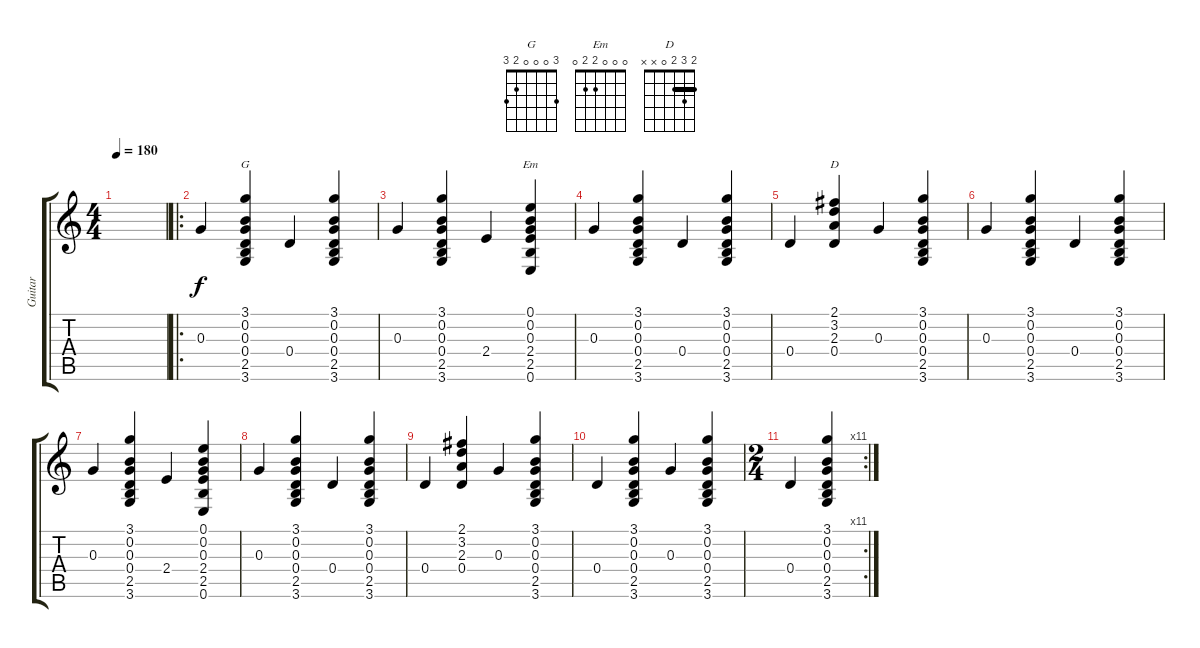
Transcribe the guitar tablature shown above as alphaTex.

\track ("Guitar" "Guitar") {instrument acousticguitarnylon}
\staff {score tabs}
\tuning (E4 B3 G3 D3 A2 E2) {hide}
\chord ("G" 3 0 0 0 2 3)
\chord ("Em" 0 0 0 2 2 0)
\chord ("D" 2 3 2 0 x x) {barre 2}
\ts (4 4)
\tempo 180
\clef g2
\ks c
|
\ro
0.3.4 (3.1 0.2 0.3 0.4 2.5 3.6).4{ch "G"} 0.4.4 (3.1 0.2 0.3 0.4 2.5 3.6).4 |
0.3.4 (3.1 0.2 0.3 0.4 2.5 3.6).4 2.4.4 (0.1 0.2 0.3 2.4 2.5 0.6).4{ch "Em"} |
0.3.4 (3.1 0.2 0.3 0.4 2.5 3.6).4 0.4.4 (3.1 0.2 0.3 0.4 2.5 3.6).4 |
0.4.4 (2.1 3.2 2.3 0.4).4{ch "D"} 0.3.4 (3.1 0.2 0.3 0.4 2.5 3.6).4 |
0.3.4 (3.1 0.2 0.3 0.4 2.5 3.6).4 0.4.4 (3.1 0.2 0.3 0.4 2.5 3.6).4 |
0.3.4 (3.1 0.2 0.3 0.4 2.5 3.6).4 2.4.4 (0.1 0.2 0.3 2.4 2.5 0.6).4 |
0.3.4 (3.1 0.2 0.3 0.4 2.5 3.6).4 0.4.4 (3.1 0.2 0.3 0.4 2.5 3.6).4 |
0.4.4 (2.1 3.2 2.3 0.4).4 0.3.4 (3.1 0.2 0.3 0.4 2.5 3.6).4 |
0.4.4 (3.1 0.2 0.3 0.4 2.5 3.6).4 0.3.4 (3.1 0.2 0.3 0.4 2.5 3.6).4 |
\rc 11
\ts (2 4)
0.4.4 (3.1 0.2 0.3 0.4 2.5 3.6).4
